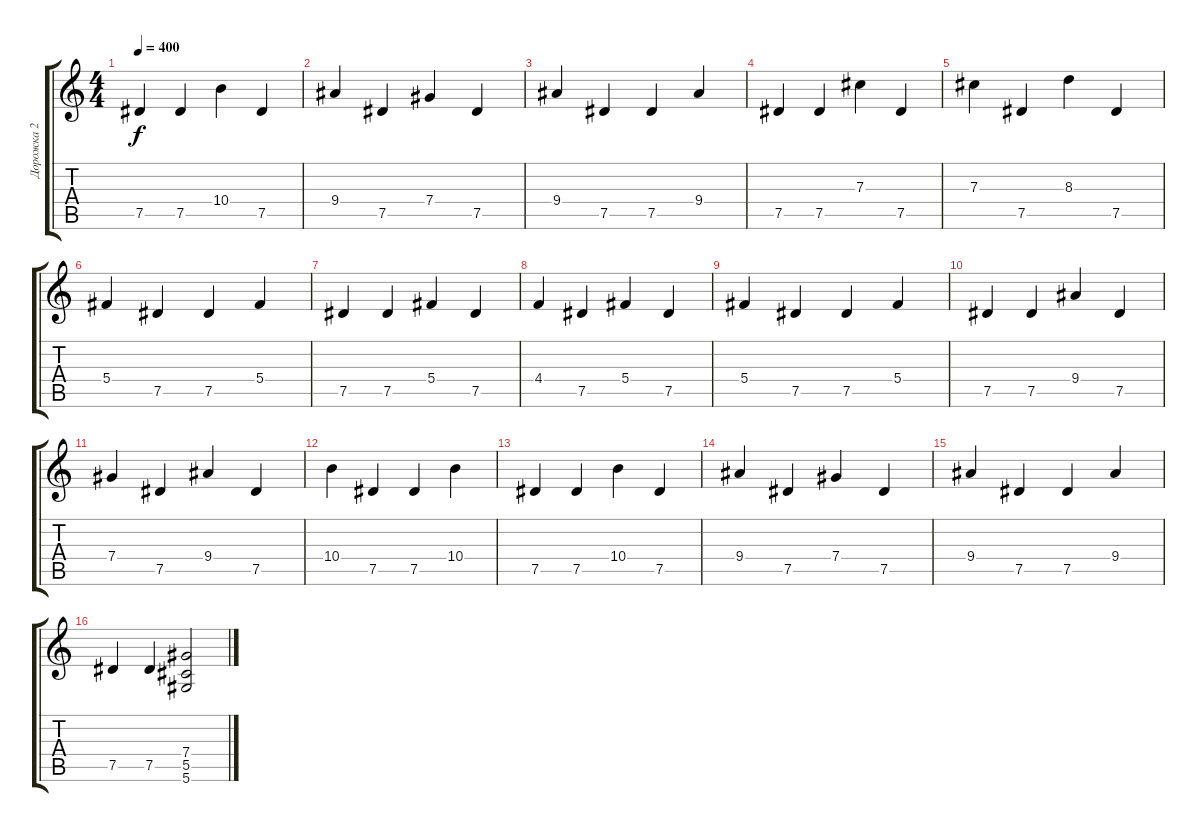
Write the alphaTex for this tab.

\track ("Дорожка 2" "Дорожка 2") {instrument overdrivenguitar}
\staff {score tabs}
\tuning (Eb4 Bb3 Gb3 Db3 Ab2 Eb2) {hide}
\ts (4 4)
\tempo 400
\clef g2
\ks c
7.5.4{dy f} 7.5.4 10.4.4 7.5.4 |
9.4.4 7.5.4 7.4.4 7.5.4 |
9.4.4 7.5.4 7.5.4 9.4.4 |
7.5.4 7.5.4 7.3.4 7.5.4 |
7.3.4 7.5.4 8.3.4 7.5.4 |
5.4.4 7.5.4 7.5.4 5.4.4 |
7.5.4 7.5.4 5.4.4 7.5.4 |
4.4.4 7.5.4 5.4.4 7.5.4 |
5.4.4 7.5.4 7.5.4 5.4.4 |
7.5.4 7.5.4 9.4.4 7.5.4 |
7.4.4 7.5.4 9.4.4 7.5.4 |
10.4.4 7.5.4 7.5.4 10.4.4 |
7.5.4 7.5.4 10.4.4 7.5.4 |
9.4.4 7.5.4 7.4.4 7.5.4 |
9.4.4 7.5.4 7.5.4 9.4.4 |
7.5.4 7.5.4 (7.4 5.5 5.6).2
